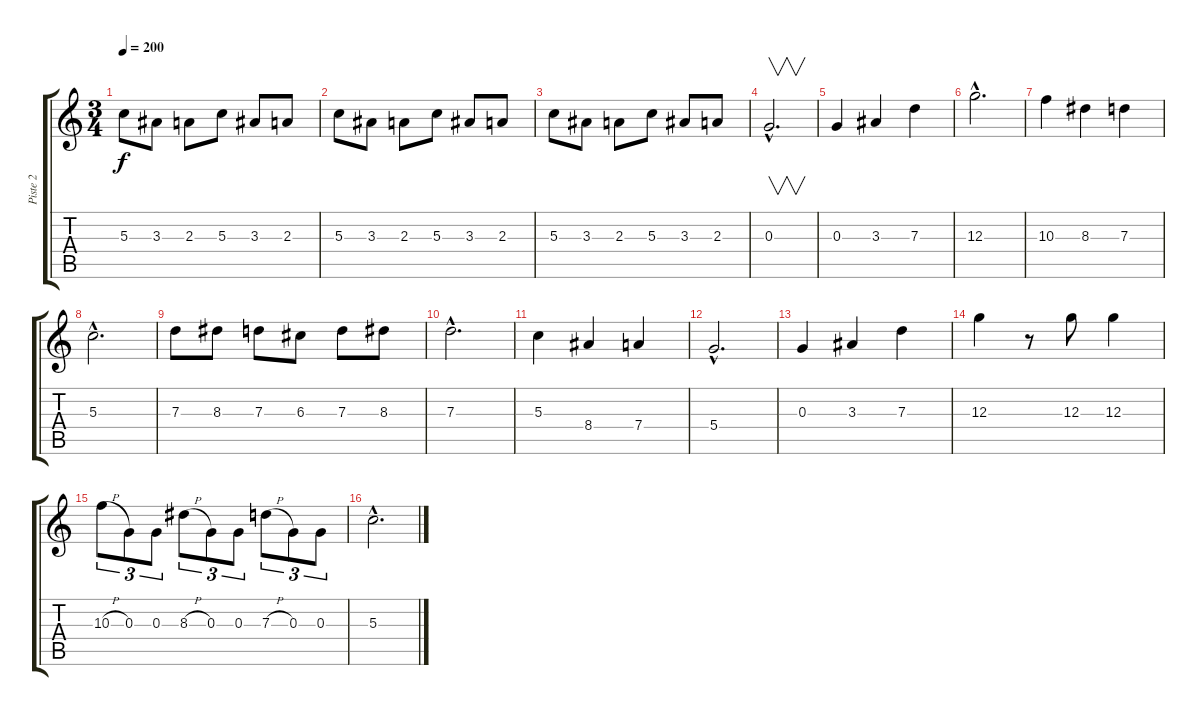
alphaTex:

\track ("Piste 2" "Piste 2") {instrument acousticguitarnylon}
\staff {score tabs}
\tuning (E4 B3 G3 D3 A2 E2) {hide}
\ts (3 4)
\tempo 200
\clef g2
\ks c
5.3.8{dy f} 3.3.8 2.3.8 5.3.8 3.3.8 2.3.8 |
5.3.8 3.3.8 2.3.8 5.3.8 3.3.8 2.3.8 |
5.3.8 3.3.8 2.3.8 5.3.8 3.3.8 2.3.8 |
0.3{hac}.2{v d} |
0.3.4 3.3.4 7.3.4 |
12.3{hac}.2{d} |
10.3.4 8.3.4 7.3.4 |
5.3{hac}.2{d} |
7.3.8 8.3.8 7.3.8 6.3.8 7.3.8 8.3.8 |
7.3{hac}.2{d} |
5.3.4 8.4.4 7.4.4 |
5.4{hac}.2{d} |
0.3.4 3.3.4 7.3.4 |
12.3.4 r.8 12.3.8 12.3.4 |
10.3{h}.8{tu (3 2)} 0.3.8{tu (3 2)} 0.3.8{tu (3 2)} 8.3{h}.8{tu (3 2)} 0.3.8{tu (3 2)} 0.3.8{tu (3 2)} 7.3{h}.8{tu (3 2)} 0.3.8{tu (3 2)} 0.3.8{tu (3 2)} |
5.3{hac}.2{d}
